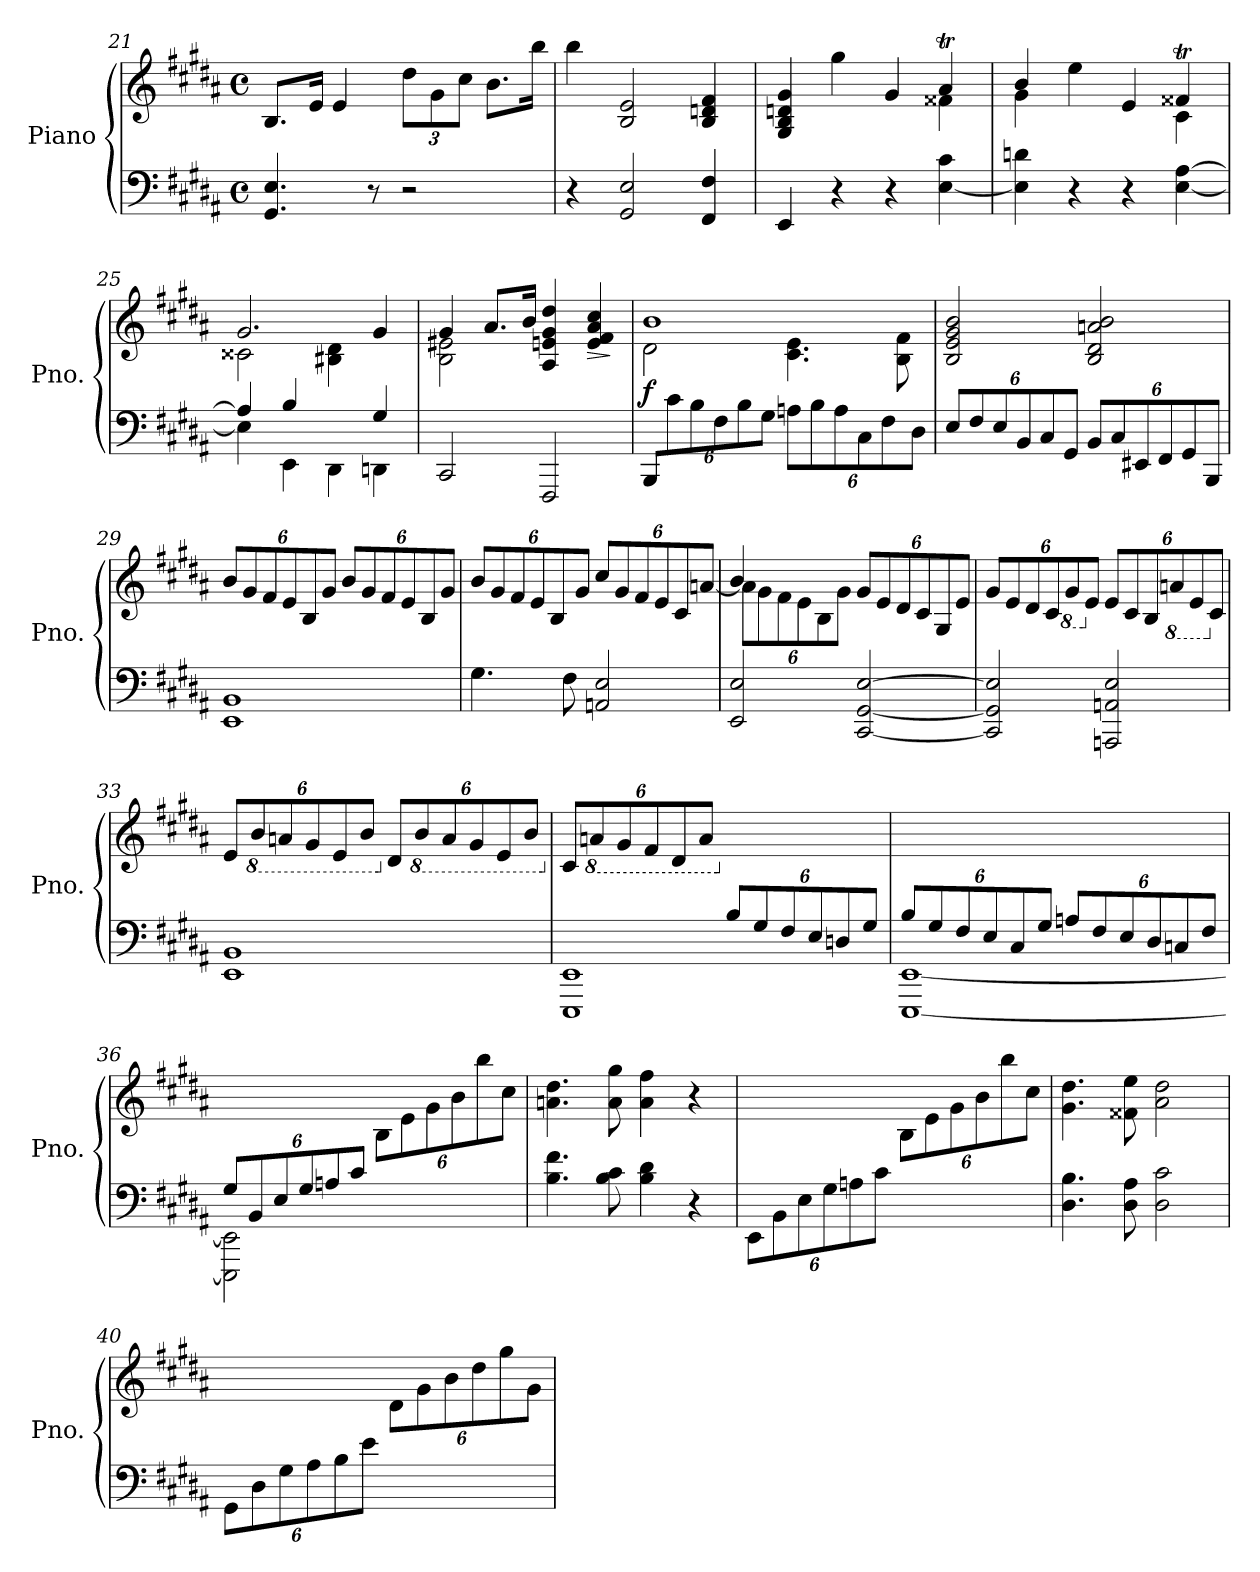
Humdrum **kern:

**kern	**kern	**dynam
*part1	*part1	*part1
*staff2	*staff1	*staff1/2
*I"Piano	*	*
*I'Pno.	*	*
*clefF4	*clefG2	*
*k[f#c#g#d#a#]	*k[f#c#g#d#a#]	*
*M4/4	*M4/4	*
*met(c)	*met(c)	*
=21	=21	=21
4.GG#/ 4.E/	8.B/L	.
.	16e/Jk	.
.	4e/	.
8r	.	.
*	*Xbrackettup	*
2r	12dd#\L	.
.	12g#\	.
.	12cc#\J	.
.	8.b\L	.
.	16bb\Jk	.
=22	=22	=22
4r	4bb\	.
2GG#/ 2E/	2B/ 2e/	.
4FF#/ 4F#/	4B/ 4dn/ 4f#/	.
=23	=23	=23
*	*^	*
4EE/	4G#/ 4B/ 4dn/ 4g#/	2.ryy	.
4r	4gg#\	.	.
4r	4g#/	.	.
[4E\ 4c#\	4a#t/	4f##X\	.
=24	=24	=24	=24
4E\] 4dn\	4b/	4g#\	.
4r	4ee\	4ryy	.
4r	4e/	4ryy	.
[4E\ [4A#\	4f##Xt/	4c#\	.
!!LO:LB:g=z	!!
=25	=25	=25	=25
*^	*	*	*
4A#/]	4E\]	2.g#/	2c##X\	.
4B/	4EE\	.	.	.
4ryy	4DD#\	.	4B#X\ 4d#\	.
4G#/	4DDn\	4g#/	4ryy	.
*v	*v	*	*	*
=26	=26	=26	=26
2CC#/	4g#/	2B\ 2e#X\	.
.	8.a#/L	.	.
.	16b/Jk	.	.
2FFF#/	4A#/ 4en/ 4g#/ 4dd#/	2ryy	.
!	!	!	!LO:HP:b
.	4e/ 4f#/ 4a#/ 4cc#/	.	>
*	*v	*v	*
.	.	]
=27	=27	=27
*Xbrackettup	*	*
*	*MM80	*
*	*^	*
!	!	!	!LO:DY:b
12BBB/L	1b	2d#\	f
12c#\	.	.	.
12B\	.	.	.
12F#\	.	.	.
12B\	.	.	.
12G#\J	.	.	.
12An\L	.	4.c#\ 4.e\	.
12B\	.	.	.
12A\	.	.	.
12C#\	.	.	.
12F#\	.	.	.
.	.	8B\ 8f#\	.
12D#\J	.	.	.
*	*v	*v	*
=28	=28	=28
12E/L	2B/ 2e/ 2g#/ 2b/	.
12F#/	.	.
12E/	.	.
12BB/	.	.
12C#/	.	.
12GG#/J	.	.
12BB/L	2B/ 2d#/ 2an/ 2b/	.
12C#/	.	.
12EE#X/	.	.
12FF#/	.	.
12GG#/	.	.
12BBB/J	.	.
=29	=29	=29
1EE 1BB	12b/L	.
.	12g#/	.
.	12f#/	.
.	12e/	.
.	12B/	.
.	12g#/J	.
.	12b/L	.
.	12g#/	.
.	12f#/	.
.	12e/	.
.	12B/	.
.	12g#/J	.
!!LO:PB:g=z
=30	=30	=30
4.G#\	12b/L	.
.	12g#/	.
.	12f#/	.
.	12e/	.
.	12B/	.
8F#\	.	.
.	12g#/J	.
2AAn/ 2E/	12cc#/L	.
.	12g#/	.
.	12f#/	.
.	12e/	.
.	12c#/	.
.	[12an/J	.
=31	=31	=31
*	*^	*
2EE/ 2E/	4b/	12a\L]	.
.	.	12g#\	.
.	.	12f#\	.
.	4ryy	12e\	.
.	.	12B\	.
.	.	12g#\J	.
[2CC#/ [2GG#/ [2E/	2ryy	12g#/L	.
.	.	12e/	.
.	.	12d#/	.
.	.	12c#/	.
.	.	12G#/	.
.	.	12e/J	.
*	*v	*v	*
=32	=32	=32
2CC#/] 2GG#/] 2E/]	12g#/L	.
.	12e/	.
.	12d#/	.
.	12c#/	.
*	*8ba	*
.	12G#/	.
*	*X8ba	*
.	12e/J	.
2AAAn/ 2AAn/ 2E/	12e/L	.
.	12c#/	.
.	12B/	.
*	*8ba	*
.	12An/	.
.	12E/	.
*	*X8ba	*
.	12c#/J	.
=33	=33	=33
1EE 1BB	12e/L	.
*	*8ba	*
.	12B/	.
.	12An/	.
.	12G#/	.
.	12E/	.
.	12B/J	.
*	*X8ba	*
.	12d#/L	.
*	*8ba	*
.	12B/	.
.	12A/	.
.	12G#/	.
.	12E/	.
.	12B/J	.
!!LO:LB:g=z
=34	=34	=34
*^	*	*
*	*	*X8ba	*
2ryy	1EEE 1EE	12c#/L	.
*	*	*8ba	*
.	.	12An/	.
.	.	12G#/	.
.	.	12F#/	.
.	.	12D#/	.
.	.	12A/J	.
*	*	*X8ba	*
12B/L	.	2ryy	.
12G#/	.	.	.
12F#/	.	.	.
12E/	.	.	.
12Dn/	.	.	.
12G#/J	.	.	.
=35	=35	=35	=35
12B/L	[1EEE [1EE	1ryy	.
12G#/	.	.	.
12F#/	.	.	.
12E/	.	.	.
12C#/	.	.	.
12G#/J	.	.	.
12An/L	.	.	.
12F#/	.	.	.
12E/	.	.	.
12D#/	.	.	.
12Cn/	.	.	.
12F#/J	.	.	.
=36	=36	=36	=36
12G#/L	2EEE\] 2EE\]	2ryy	.
12BB/	.	.	.
12E/	.	.	.
12G#/	.	.	.
12An/	.	.	.
12c#/J	.	.	.
2ryy	2ryy	12B\L	.
.	.	12e\	.
.	.	12g#\	.
.	.	12b\	.
.	.	12bb\	.
.	.	12cc#\J	.
*v	*v	*	*
=37	=37	=37
4.B\ 4.f#\	4.an\ 4.dd#\	.
8B\ 8c#\	8a\ 8gg#\	.
4B\ 4d#\	4a\ 4ff#\	.
4r	4r	.
=38	=38	=38
12EE\L	2ryy	.
12BB\	.	.
12E\	.	.
12G#\	.	.
12An\	.	.
12c#\J	.	.
2ryy	12B\L	.
.	12e\	.
.	12g#\	.
.	12b\	.
.	12bb\	.
.	12cc#\J	.
!!LO:LB:g=z
=39	=39	=39
4.D#\ 4.B\	4.g#\ 4.dd#\	.
8D#\ 8A#\	8f##X\ 8ee\	.
2D#\ 2c#\	2a#\ 2dd#\	.
=40	=40	=40
12GG#\L	2ryy	.
12D#\	.	.
12G#\	.	.
12A#\	.	.
12B\	.	.
12e\J	.	.
2ryy	12d#\L	.
.	12g#\	.
.	12b\	.
.	12dd#\	.
.	12gg#\	.
.	12g#\J	.
=	=	=
*-	*-	*-
